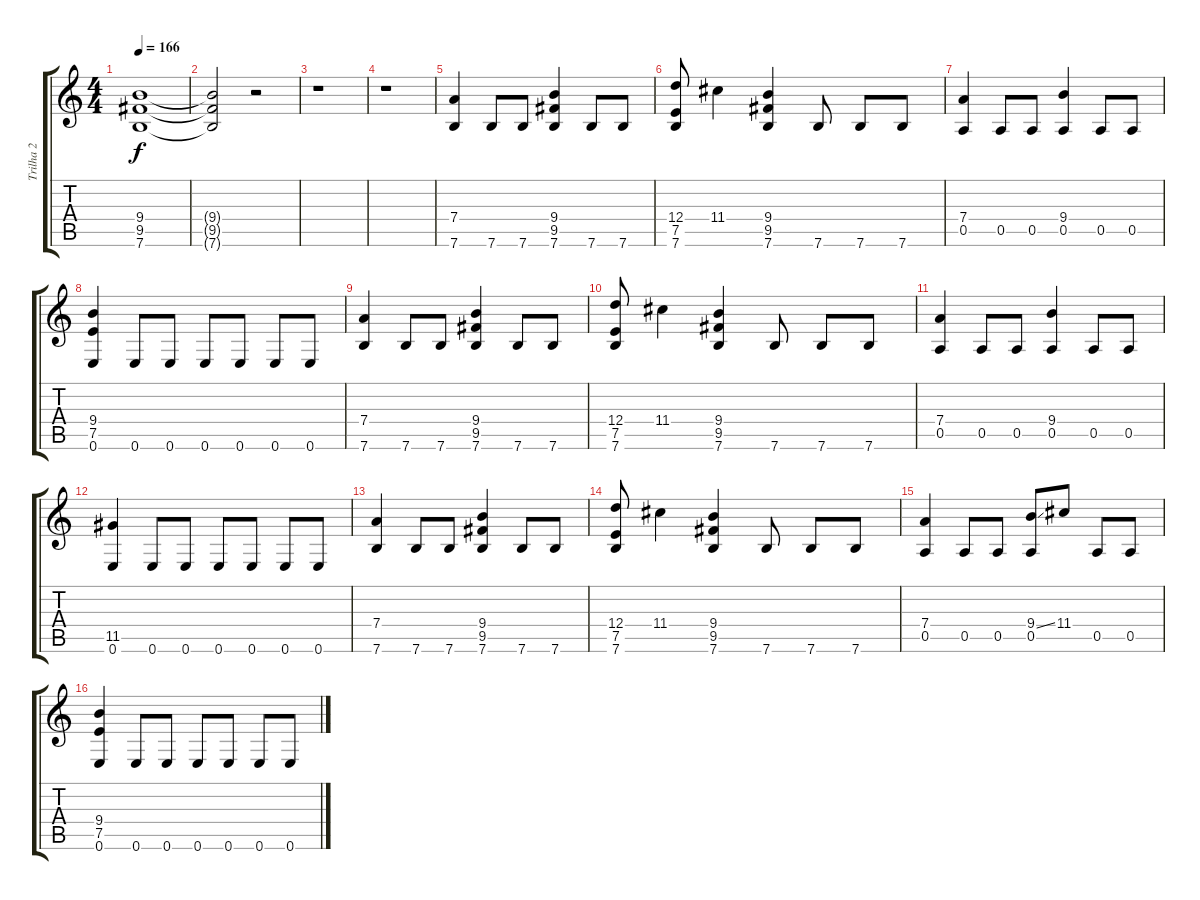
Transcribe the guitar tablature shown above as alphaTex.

\track ("Trilha 2" "Trilha 2") {instrument distortionguitar}
\staff {score tabs}
\tuning (E4 B3 G3 D3 A2 E2) {hide}
\ts (4 4)
\tempo 166
\clef g2
\ks c
(9.4{t} 9.5{t} 7.6{t}).1{dy f} |
(9.4{t} 9.5{t} 7.6{t}).2 r.2 |
r.1 |
r.1 |
(7.4 7.6).4 7.6.8 7.6.8 (9.4 9.5 7.6).4 7.6.8 7.6.8 |
(12.4 7.5 7.6).8 11.4.4 (9.4 9.5 7.6).4 7.6.8 7.6.8 7.6.8 |
(7.4 0.5).4 0.5.8 0.5.8 (9.4 0.5).4 0.5.8 0.5.8 |
(9.4 7.5 0.6).4 0.6.8 0.6.8 0.6.8 0.6.8 0.6.8 0.6.8 |
(7.4 7.6).4 7.6.8 7.6.8 (9.4 9.5 7.6).4 7.6.8 7.6.8 |
(12.4 7.5 7.6).8 11.4.4 (9.4 9.5 7.6).4 7.6.8 7.6.8 7.6.8 |
(7.4 0.5).4 0.5.8 0.5.8 (9.4 0.5).4 0.5.8 0.5.8 |
(11.5 0.6).4 0.6.8 0.6.8 0.6.8 0.6.8 0.6.8 0.6.8 |
(7.4 7.6).4 7.6.8 7.6.8 (9.4 9.5 7.6).4 7.6.8 7.6.8 |
(12.4 7.5 7.6).8 11.4.4 (9.4 9.5 7.6).4 7.6.8 7.6.8 7.6.8 |
(7.4 0.5).4 0.5.8 0.5.8 (9.4{ss} 0.5).8 11.4.8 0.5.8 0.5.8 |
(9.4 7.5 0.6).4 0.6.8 0.6.8 0.6.8 0.6.8 0.6.8 0.6.8
